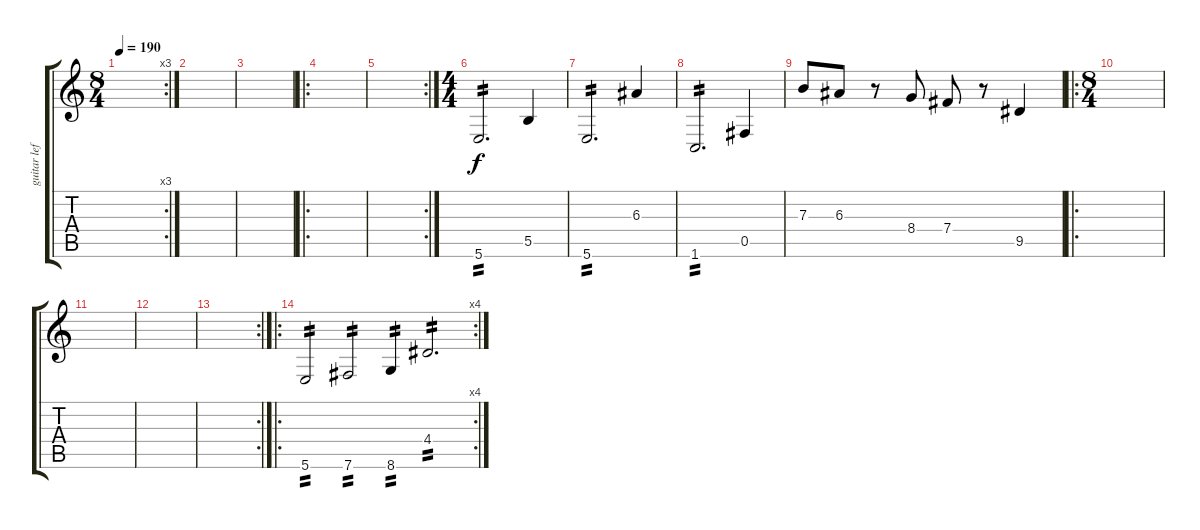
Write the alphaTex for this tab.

\track ("guitar left" "guitar lef") {instrument distortionguitar}
\staff {score tabs}
\tuning (Db4 Ab3 E3 B2 Gb2 B1) {hide}
\rc 3
\ts (8 4)
\tempo 190
\clef g2
\ks c
|
|
|
\ro
|
\rc 2
|
\ts (4 4)
5.6.2{d tp 2} 5.5.4 |
5.6.2{d tp 2} 6.3.4 |
1.6.2{d tp 2} 0.5.4 |
7.3.8 6.3.8 r.8 8.4.8 7.4.8 r.8 9.5.4 |
\ro
\ts (8 4)
|
|
|
\rc 2
|
\ro
\rc 4
5.6.2{tp 2} 7.6.2{tp 2} 8.6.4{tp 2} 4.4.2{d tp 2}
